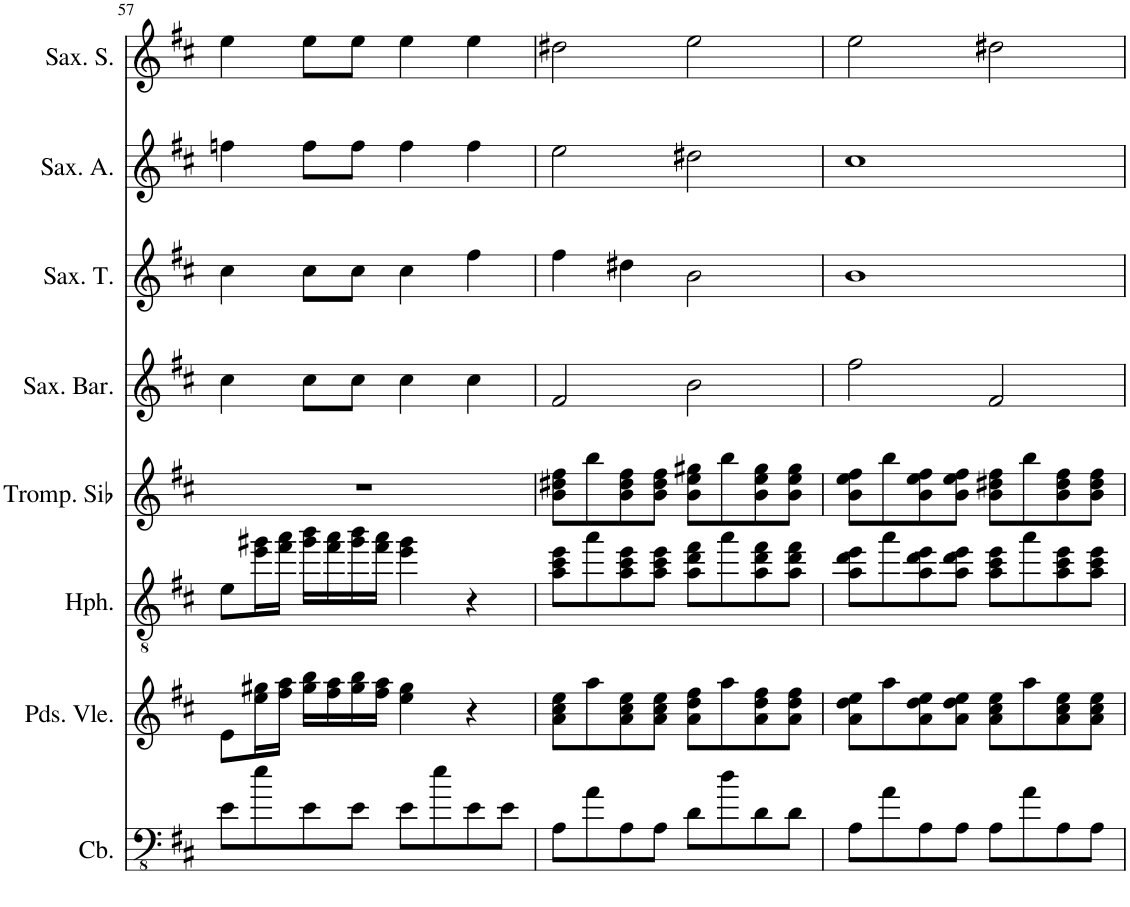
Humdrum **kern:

**kern	**kern	**kern	**kern	**kern	**kern	**kern	**kern
*part8	*part7	*part6	*part5	*part4	*part3	*part2	*part1
*staff8	*staff7	*staff6	*staff5	*staff4	*staff3	*staff2	*staff1
*I"Contrebasse, Contrabass Accomp	*I"Pardessus de viole, Violin Accomp	*I"Clarinette-Heckelphone, Oboe Accomp	*I"Trompette en Sib, Trumpet Accomp	*I"Saxophone Baryton, Baritone Sax	*I"Saxophone Ténor, Tenor Sax	*I"Saxophone Alto, Alto Sax	*I"Saxophone Soprano, Soprano Sax
*I'Cb.	*I'Pds. Vle.	*I'Hph.	*I'Tromp. Sib	*I'Sax. Bar.	*I'Sax. T.	*I'Sax. A.	*I'Sax. S.
!!LO:PB:g=z
*clefFv4	*clefG2	*clefGv2	*clefG2	*clefG2	*clefG2	*clefG2	*clefG2
*Trd7c12	*	*	*Trd1c2	*Trd12c21	*Trd8c14	*Trd5c9	*Trd1c2
*k[f#c#]	*k[f#c#]	*k[f#c#]	*k[f#c#]	*k[f#c#]	*k[f#c#]	*k[f#c#]	*k[f#c#]
*M4/4	*M4/4	*M4/4	*M4/4	*M4/4	*M4/4	*M4/4	*M4/4
=57	=57	=57	=57	=57	=57	=57	=57
8E\L	8e\L	8e\L	1r	4cc#\	4cc#\	4ffn\	4ee\
8e\	16ee\ 16gg#X\L	16ee\ 16gg#X\L	.	.	.	.	.
.	16ff#\ 16aa\JJ	16ff#\ 16aa\JJ	.	.	.	.	.
8E\	16gg#\ 16bb\LL	16gg#\ 16bb\LL	.	8cc#\L	8cc#\L	8ff\L	8ee\L
.	16ff#\ 16aa\	16ff#\ 16aa\	.	.	.	.	.
8E\J	16gg#\ 16bb\	16gg#\ 16bb\	.	8cc#\J	8cc#\J	8ff\J	8ee\J
.	16ff#\ 16aa\JJ	16ff#\ 16aa\JJ	.	.	.	.	.
8E\L	4ee\ 4gg#\	4ee\ 4gg#\	.	4cc#\	4cc#\	4ff\	4ee\
8e\	.	.	.	.	.	.	.
8E\	4r	4r	.	4cc#\	4ff#\	4ff\	4ee\
8E\J	.	.	.	.	.	.	.
=58	=58	=58	=58	=58	=58	=58	=58
8AA\L	8a\ 8cc#\ 8ee\L	8a\ 8cc#\ 8ee\L	8b\ 8dd#X\ 8ff#\L	2f#/	4ff#\	2ee\	2dd#X\
8A\	8aa\	8aa\	8bb\	.	.	.	.
8AA\	8a\ 8cc#\ 8ee\	8a\ 8cc#\ 8ee\	8b\ 8dd#\ 8ff#\	.	4dd#X\	.	.
8AA\J	8a\ 8cc#\ 8ee\J	8a\ 8cc#\ 8ee\J	8b\ 8dd#\ 8ff#\J	.	.	.	.
8D\L	8a\ 8dd\ 8ff#\L	8a\ 8dd\ 8ff#\L	8b\ 8ee\ 8gg#X\L	2b\	2b\	2dd#X\	2ee\
8d\	8aa\	8aa\	8bb\	.	.	.	.
8D\	8a\ 8dd\ 8ff#\	8a\ 8dd\ 8ff#\	8b\ 8ee\ 8gg#\	.	.	.	.
8D\J	8a\ 8dd\ 8ff#\J	8a\ 8dd\ 8ff#\J	8b\ 8ee\ 8gg#\J	.	.	.	.
=59	=59	=59	=59	=59	=59	=59	=59
8AA\L	8a\ 8dd\ 8ee\L	8a\ 8dd\ 8ee\L	8b\ 8ee\ 8ff#\L	2ff#\	1b	1cc#	2ee\
8A\	8aa\	8aa\	8bb\	.	.	.	.
8AA\	8a\ 8dd\ 8ee\	8a\ 8dd\ 8ee\	8b\ 8ee\ 8ff#\	.	.	.	.
8AA\J	8a\ 8dd\ 8ee\J	8a\ 8dd\ 8ee\J	8b\ 8ee\ 8ff#\J	.	.	.	.
8AA\L	8a\ 8cc#\ 8ee\L	8a\ 8cc#\ 8ee\L	8b\ 8dd#X\ 8ff#\L	2f#/	.	.	2dd#X\
8A\	8aa\	8aa\	8bb\	.	.	.	.
8AA\	8a\ 8cc#\ 8ee\	8a\ 8cc#\ 8ee\	8b\ 8dd#\ 8ff#\	.	.	.	.
8AA\J	8a\ 8cc#\ 8ee\J	8a\ 8cc#\ 8ee\J	8b\ 8dd#\ 8ff#\J	.	.	.	.
=	=	=	=	=	=	=	=
*-	*-	*-	*-	*-	*-	*-	*-
